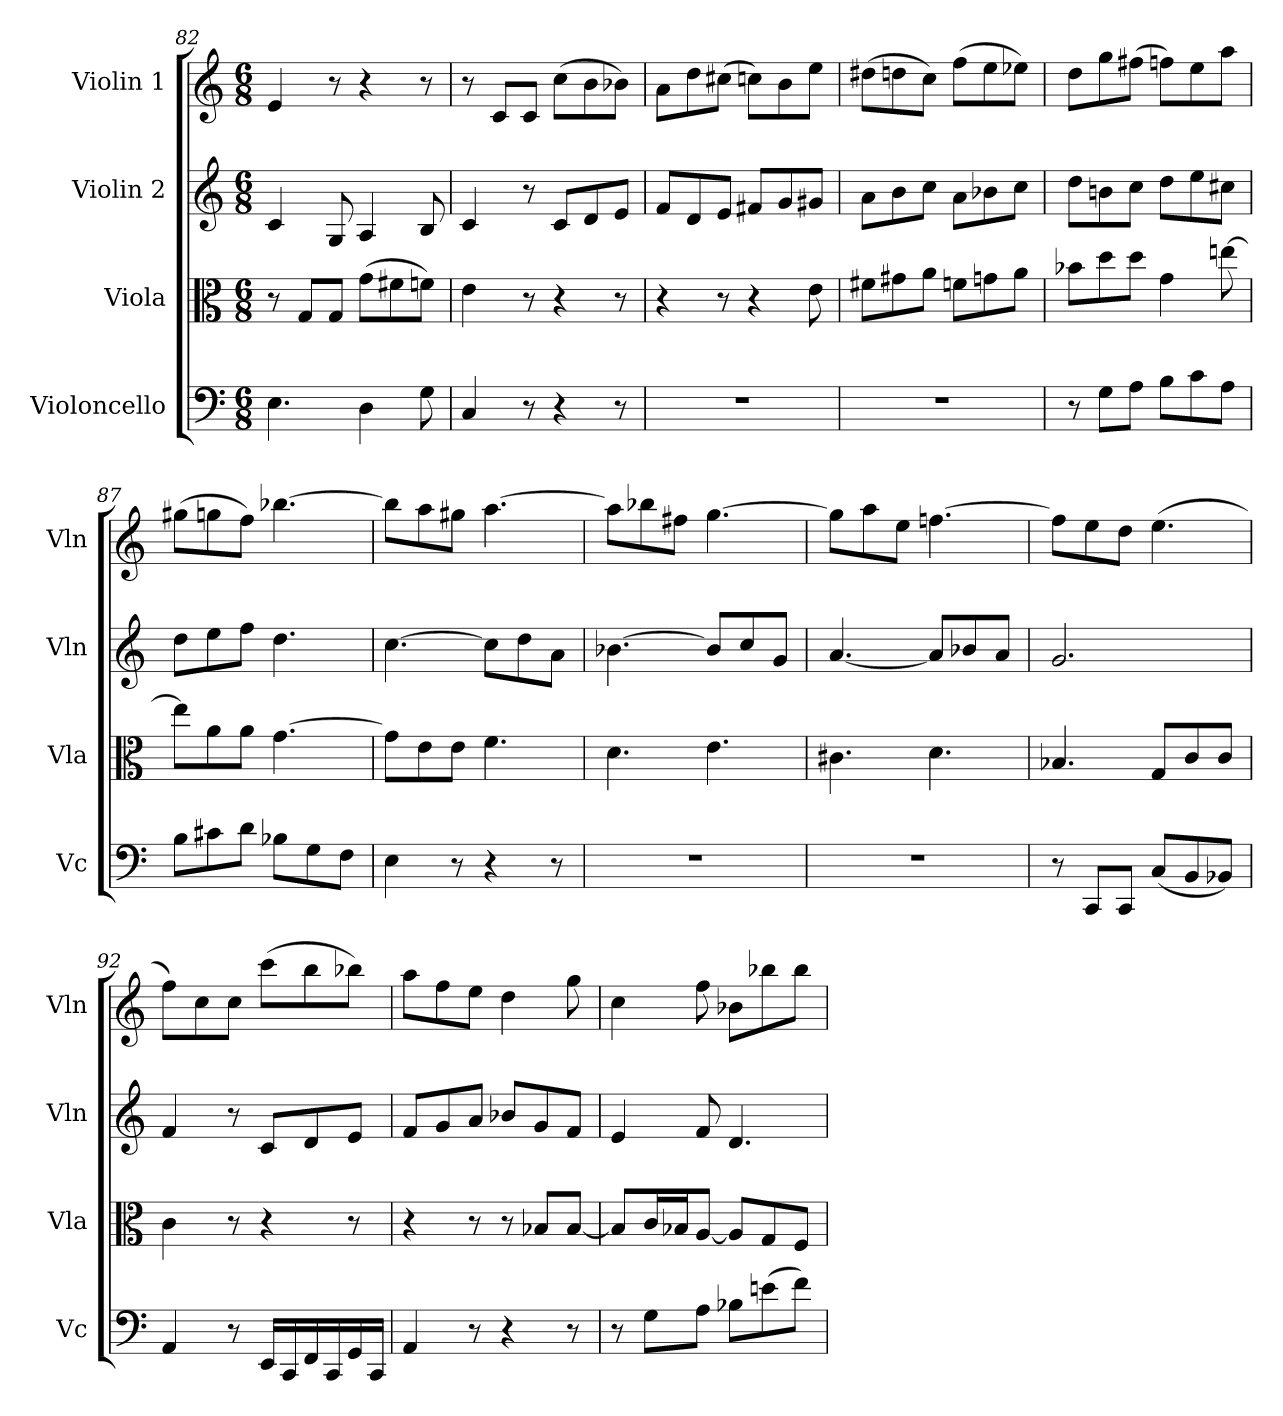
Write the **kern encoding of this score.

**kern	**kern	**kern	**kern
*part4	*part3	*part2	*part1
*staff4	*staff3	*staff2	*staff1
*I"Violoncello	*I"Viola	*I"Violin 2	*I"Violin 1
*I'Vc	*I'Vla	*I'Vln	*I'Vln
*clefF4	*clefC3	*clefG2	*clefG2
*k[]	*k[]	*k[]	*k[]
*M6/8	*M6/8	*M6/8	*M6/8
=82	=82	=82	=82
4.E\	8r	4c/	4e/
.	8G/L	.	.
.	8G/J	8G/	8r
4D\	(8g\L	4A/	4r
.	8f#X\	.	.
8G\	8fn\J)	8B/	8r
=83	=83	=83	=83
4C/	4e\	4c/	8r
.	.	.	8c/L
8r	8r	8r	8c/J
4r	4r	8c/L	(8cc\L
.	.	8d/	8b\
8r	8r	8e/J	8b-X\J)
=84	=84	=84	=84
2.r	4r	8f/L	8a\L
.	.	8d/	8dd\
.	8r	8e/J	(8cc#X\J
.	4r	8f#X/L	8ccn\L)
.	.	8g/	8b\
.	8e\	8g#X/J	8ee\J
=85	=85	=85	=85
2.r	8f#X\L	8a\L	(8dd#X\L
.	8g#X\	8b\	8ddn\
.	8a\J	8cc\J	8cc\J)
.	8fn\L	8a\L	(8ff\L
.	8gn\	8b-X\	8ee\
.	8a\J	8cc\J	8ee-X\J)
=86	=86	=86	=86
8r	8b-X\L	8dd\L	8dd\L
8G\L	8dd\	8bn\	8gg\
8A\J	8dd\J	8cc\J	(8ff#X\J
8B\L	4g\	8dd\L	8ffn\L)
8c\	.	8ee\	8ee\
8A\J	[8een\	8cc#X\J	8aa\J
!!LO:LB:g=z
=87	=87	=87	=87
8B\L	8ee\L]	8dd\L	(8gg#X\L
8c#X\	8a\	8ee\	8ggn\
8d\J	8a\J	8ff\J	8ff\J)
8B-X\L	[4.g\	4.dd\	[4.bb-X\
8G\	.	.	.
8F\J	.	.	.
!!LO:PB:g=z
=88	=88	=88	=88
4E\	8g\L]	[4.cc\	8bb-\L]
.	8e\	.	8aa\
8r	8e\J	.	8gg#X\J
4r	4.f\	8cc\L]	[4.aa\
.	.	8dd\	.
8r	.	8a\J	.
=89	=89	=89	=89
2.r	4.d\	[4.b-X\	8aa\L]
.	.	.	8bb-X\
.	.	.	8ff#X\J
.	4.e\	8b-/L]	[4.gg\
.	.	8cc/	.
.	.	8g/J	.
=90	=90	=90	=90
2.r	4.c#X\	[4.a/	8gg\L]
.	.	.	8aa\
.	.	.	8ee\J
.	4.d\	8a/L]	[4.ffn\
.	.	8b-X/	.
.	.	8a/J	.
=91	=91	=91	=91
8r	4.B-X/	2.g/	8ff\L]
8CC/L	.	.	8ee\
8CC/J	.	.	8dd\J
(8C/L	8G/L	.	(4.ee\
8BB/	8c/	.	.
8BB-X/J)	8c/J	.	.
=92	=92	=92	=92
4AA/	4c\	4f/	8ff\L)
.	.	.	8cc\
8r	8r	8r	8cc\J
16EE/LL	4r	8c/L	(8ccc\L
16CC/	.	.	.
16FF/	.	8d/	8bb\
16CC/	.	.	.
16GG/	8r	8e/J	8bb-X\J)
16CC/JJ	.	.	.
=93	=93	=93	=93
4AA/	4r	8f/L	8aa\L
.	.	8g/	8ff\
8r	8r	8a/J	8ee\J
4r	8r	8b-X/L	4dd\
.	8B-X/L	8g/	.
8r	[8B-/J	8f/J	8gg\
!!LO:LB:g=z
=94	=94	=94	=94
8r	8B-/L]	4e/	4cc\
8G\L	16c/L	.	.
.	16B-X/J	.	.
8A\J	[8A/J	8f/	8ff\
8B-X\L	8A/L]	4.d/	8b-X\L
(8en\	8G/	.	8bb-X\
8f\J)	8F/J	.	8bb-\J
=	=	=	=
*-	*-	*-	*-
